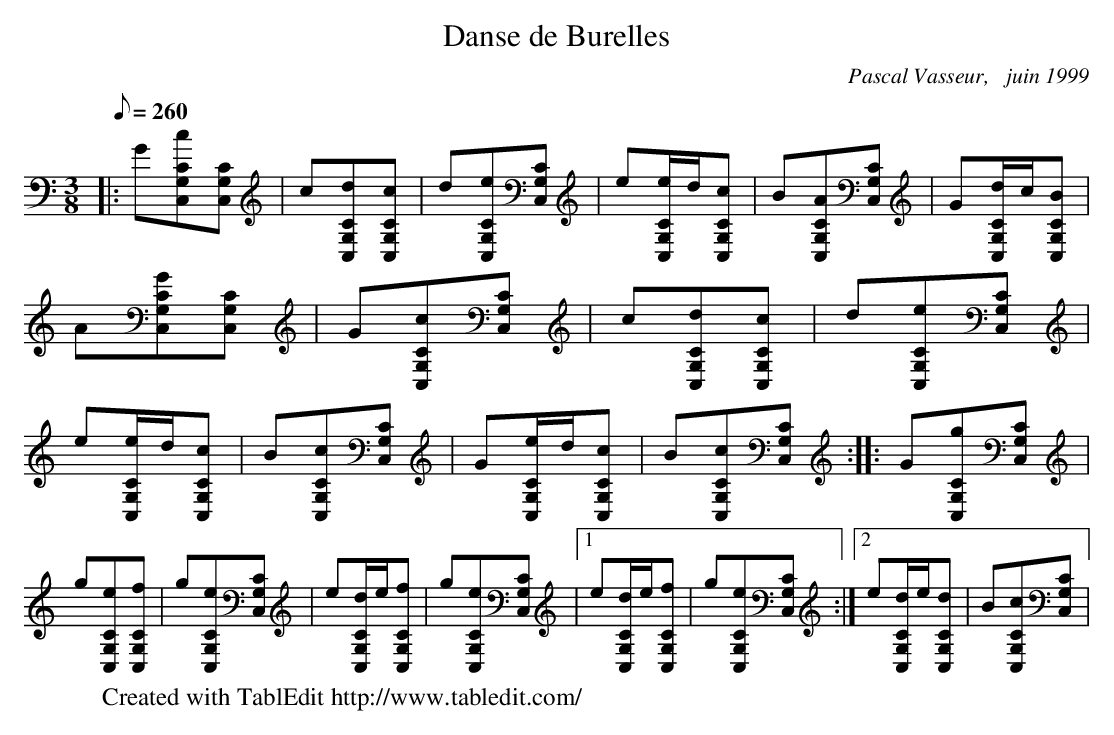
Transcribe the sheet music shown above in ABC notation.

X:1
T:Danse de Burelles
C:Pascal Vasseur,   juin 1999
L:1/8
Q:260
M:3/8
K:C
|: G[C,G,Cc][C,G,C] | c[C,G,Cd][C,G,Cc] | d[C,G,Ce][C,G,C] | e[C,/G,/C/e/]d/[C,G,Cc] | \
 B[C,G,CA][C,G,C] | G[C,/G,/C/d/]c/[C,G,CB] | A[C,G,CG][C,G,C] | G[C,G,Cc][C,G,C] | \
 c[C,G,Cd][C,G,Cc] | d[C,G,Ce][C,G,C] | e[C,/G,/C/e/]d/[C,G,Cc] | B[C,G,Cc][C,G,C] | \
 G[C,/G,/C/e/]d/[C,G,Cc] | B[C,G,Cc][C,G,C] :|: G[C,G,Cg][C,G,C] | g[C,G,Ce][C,G,Cf] | \
 g[C,G,Ce][C,G,C] | e[C,/G,/C/d/]e/[C,G,Cf] | g[C,G,Ce][C,G,C] |1 e[C,/G,/C/d/]e/[C,G,Cf] | \
 g[C,G,Ce][C,G,C] :|2 e[C,/G,/C/d/]e/[C,G,Cd] | B[C,G,Cc][C,G,C] | \
W:Created with TablEdit http://www.tabledit.com/
